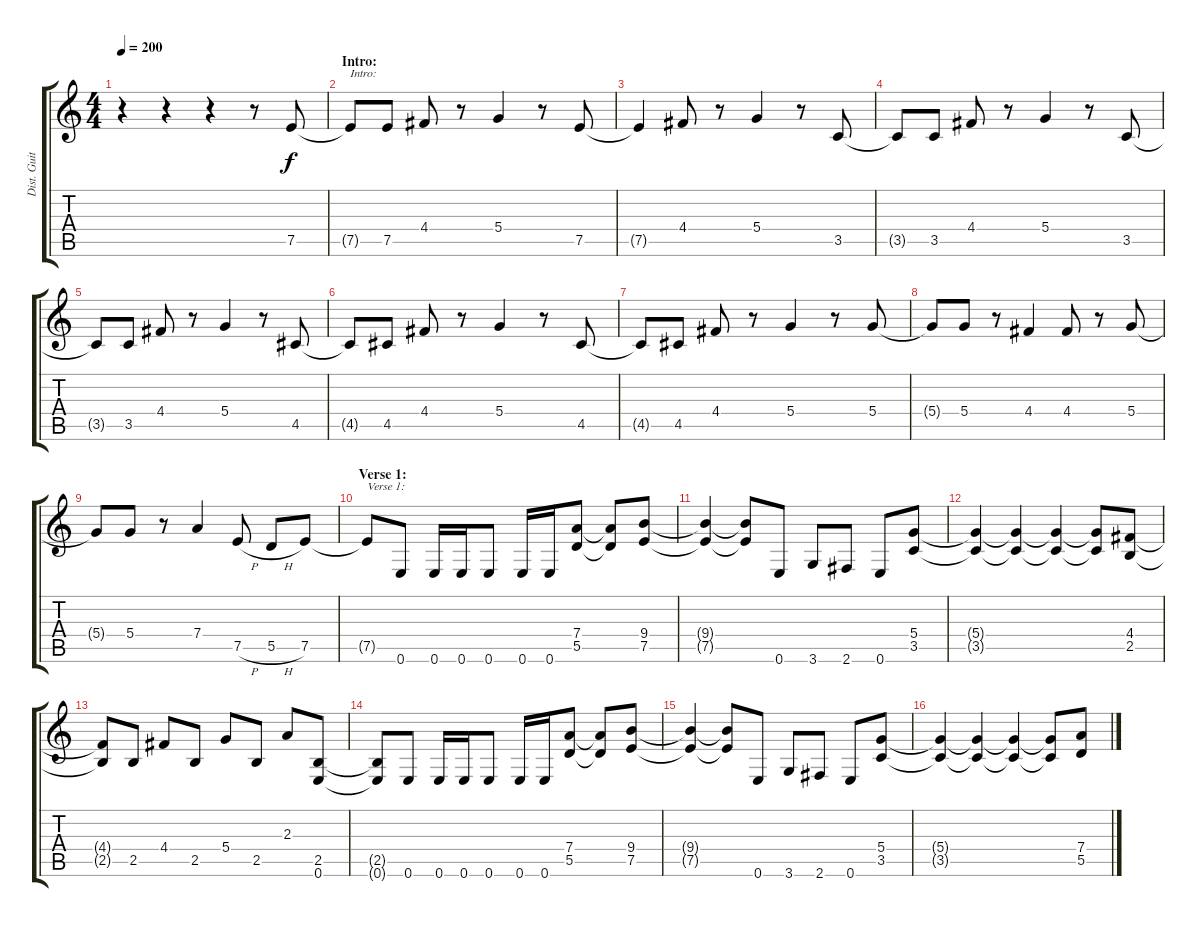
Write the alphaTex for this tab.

\track ("Dist. Guitar 1" "Dist. Guit") {instrument distortionguitar}
\staff {score tabs}
\tuning (E4 B3 G3 D3 A2 E2) {hide}
\ts (4 4)
\tempo 200
\clef g2
\ks c
r.4{dy f instrument distortionguitar} r.4 r.4 r.8 7.5.8 |
\section ("" "Intro:")
7.5{t}.8{txt "Intro:"} 7.5.8 4.4.8 r.8 5.4.4 r.8 7.5.8 |
7.5{t}.4 4.4.8 r.8 5.4.4 r.8 3.5.8 |
3.5{t}.8 3.5.8 4.4.8 r.8 5.4.4 r.8 3.5.8 |
3.5{t}.8 3.5.8 4.4.8 r.8 5.4.4 r.8 4.5.8 |
4.5{t}.8 4.5.8 4.4.8 r.8 5.4.4 r.8 4.5.8 |
4.5{t}.8 4.5.8 4.4.8 r.8 5.4.4 r.8 5.4.8 |
5.4{t}.8 5.4.8 r.8 4.4.4 4.4.8 r.8 5.4.8 |
5.4{t}.8 5.4.8 r.8 7.4.4 7.5{h}.8 5.5{h}.8 7.5.8 |
\section ("" "Verse 1:")
7.5{t}.8{txt "Verse 1:"} 0.6.8 0.6.16 0.6.16 0.6.8 0.6.16 0.6.16 (7.4 5.5).8 (7.4{t} 5.5{t}).8 (9.4 7.5).8 |
(9.4{t} 7.5{t}).4 (9.4{t} 7.5{t}).8 0.6.8 3.6.8 2.6.8 0.6.8 (5.4 3.5).8 |
(5.4{t} 3.5{t}).4 (5.4{t} 3.5{t}).4 (5.4{t} 3.5{t}).4 (5.4{t} 3.5{t}).8 (4.4 2.5).8 |
(4.4{t} 2.5{t}).8 2.5.8 4.4.8 2.5.8 5.4.8 2.5.8 2.3.8 (2.5 0.6).8 |
(2.5{t} 0.6{t}).8 0.6.8 0.6.16 0.6.16 0.6.8 0.6.16 0.6.16 (7.4 5.5).8 (7.4{t} 5.5{t}).8 (9.4 7.5).8 |
(9.4{t} 7.5{t}).4 (9.4{t} 7.5{t}).8 0.6.8 3.6.8 2.6.8 0.6.8 (5.4 3.5).8 |
(5.4{t} 3.5{t}).4 (5.4{t} 3.5{t}).4 (5.4{t} 3.5{t}).4 (5.4{t} 3.5{t}).8 (7.4 5.5).8
